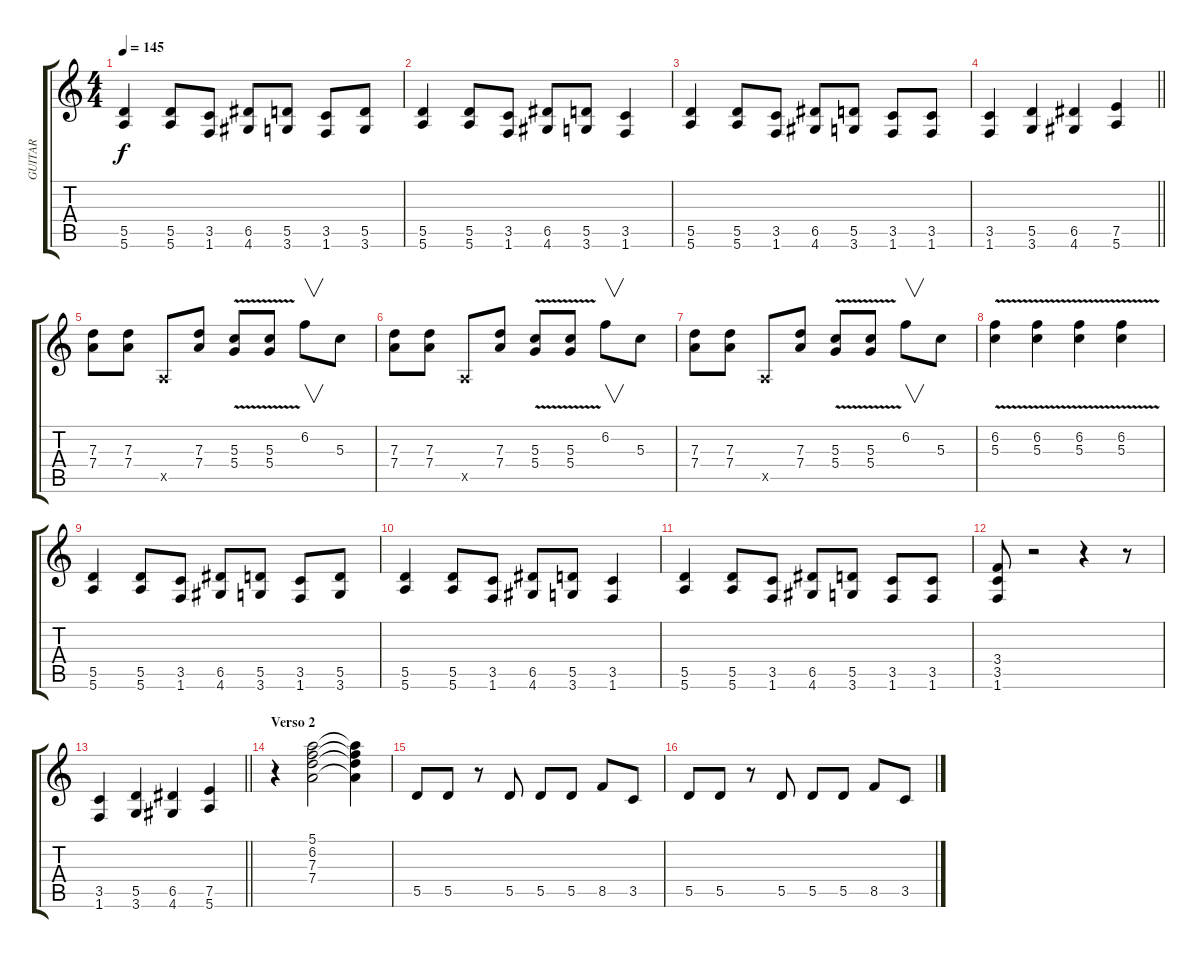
\track ("GUITAR" "GUITAR") {instrument distortionguitar}
\staff {score tabs}
\tuning (E4 B3 G3 D3 A2 E2) {hide}
\ts (4 4)
\tempo 145
\clef g2
\ks c
(5.5 5.6).4{dy f} (5.5 5.6).8 (3.5 1.6).8 (6.5 4.6).8 (5.5 3.6).8 (3.5 1.6).8 (5.5 3.6).8 |
(5.5 5.6).4 (5.5 5.6).8 (3.5 1.6).8 (6.5 4.6).8 (5.5 3.6).8 (3.5 1.6).4 |
(5.5 5.6).4 (5.5 5.6).8 (3.5 1.6).8 (6.5 4.6).8 (5.5 3.6).8 (3.5 1.6).8 (3.5 1.6).8 |
\barLineRight lightlight
(3.5 1.6).4 (5.5 3.6).4 (6.5 4.6).4 (7.5 5.6).4 |
(7.3 7.4).8 (7.3 7.4).8 0.5{x}.8 (7.3 7.4).8 (5.3{v} 5.4{v}).8 (5.3{v} 5.4{v}).8 6.2.8{v} 5.3.8 |
(7.3 7.4).8 (7.3 7.4).8 0.5{x}.8 (7.3 7.4).8 (5.3{v} 5.4{v}).8 (5.3{v} 5.4{v}).8 6.2.8{v} 5.3.8 |
(7.3 7.4).8 (7.3 7.4).8 0.5{x}.8 (7.3 7.4).8 (5.3{v} 5.4{v}).8 (5.3{v} 5.4{v}).8 6.2.8{v} 5.3.8 |
(6.2{v} 5.3).4 (6.2 5.3{v}).4 (6.2{v} 5.3).4 (6.2 5.3{v}).4 |
(5.5 5.6).4 (5.5 5.6).8 (3.5 1.6).8 (6.5 4.6).8 (5.5 3.6).8 (3.5 1.6).8 (5.5 3.6).8 |
(5.5 5.6).4 (5.5 5.6).8 (3.5 1.6).8 (6.5 4.6).8 (5.5 3.6).8 (3.5 1.6).4 |
(5.5 5.6).4 (5.5 5.6).8 (3.5 1.6).8 (6.5 4.6).8 (5.5 3.6).8 (3.5 1.6).8 (3.5 1.6).8 |
(3.4 3.5 1.6).8 r.2 r.4 r.8 |
\barLineRight lightlight
(3.5 1.6).4 (5.5 3.6).4 (6.5 4.6).4 (7.5 5.6).4 |
\section ("" "Verso 2")
r.4 (5.1 6.2 7.3 7.4).2{instrument electricguitarclean} (5.1{t} 6.2{t} 7.3{t} 7.4{t}).4 |
5.5.8 5.5.8 r.8 5.5.8 5.5.8 5.5.8 8.5.8 3.5.8 |
5.5.8 5.5.8 r.8 5.5.8 5.5.8 5.5.8 8.5.8 3.5.8
